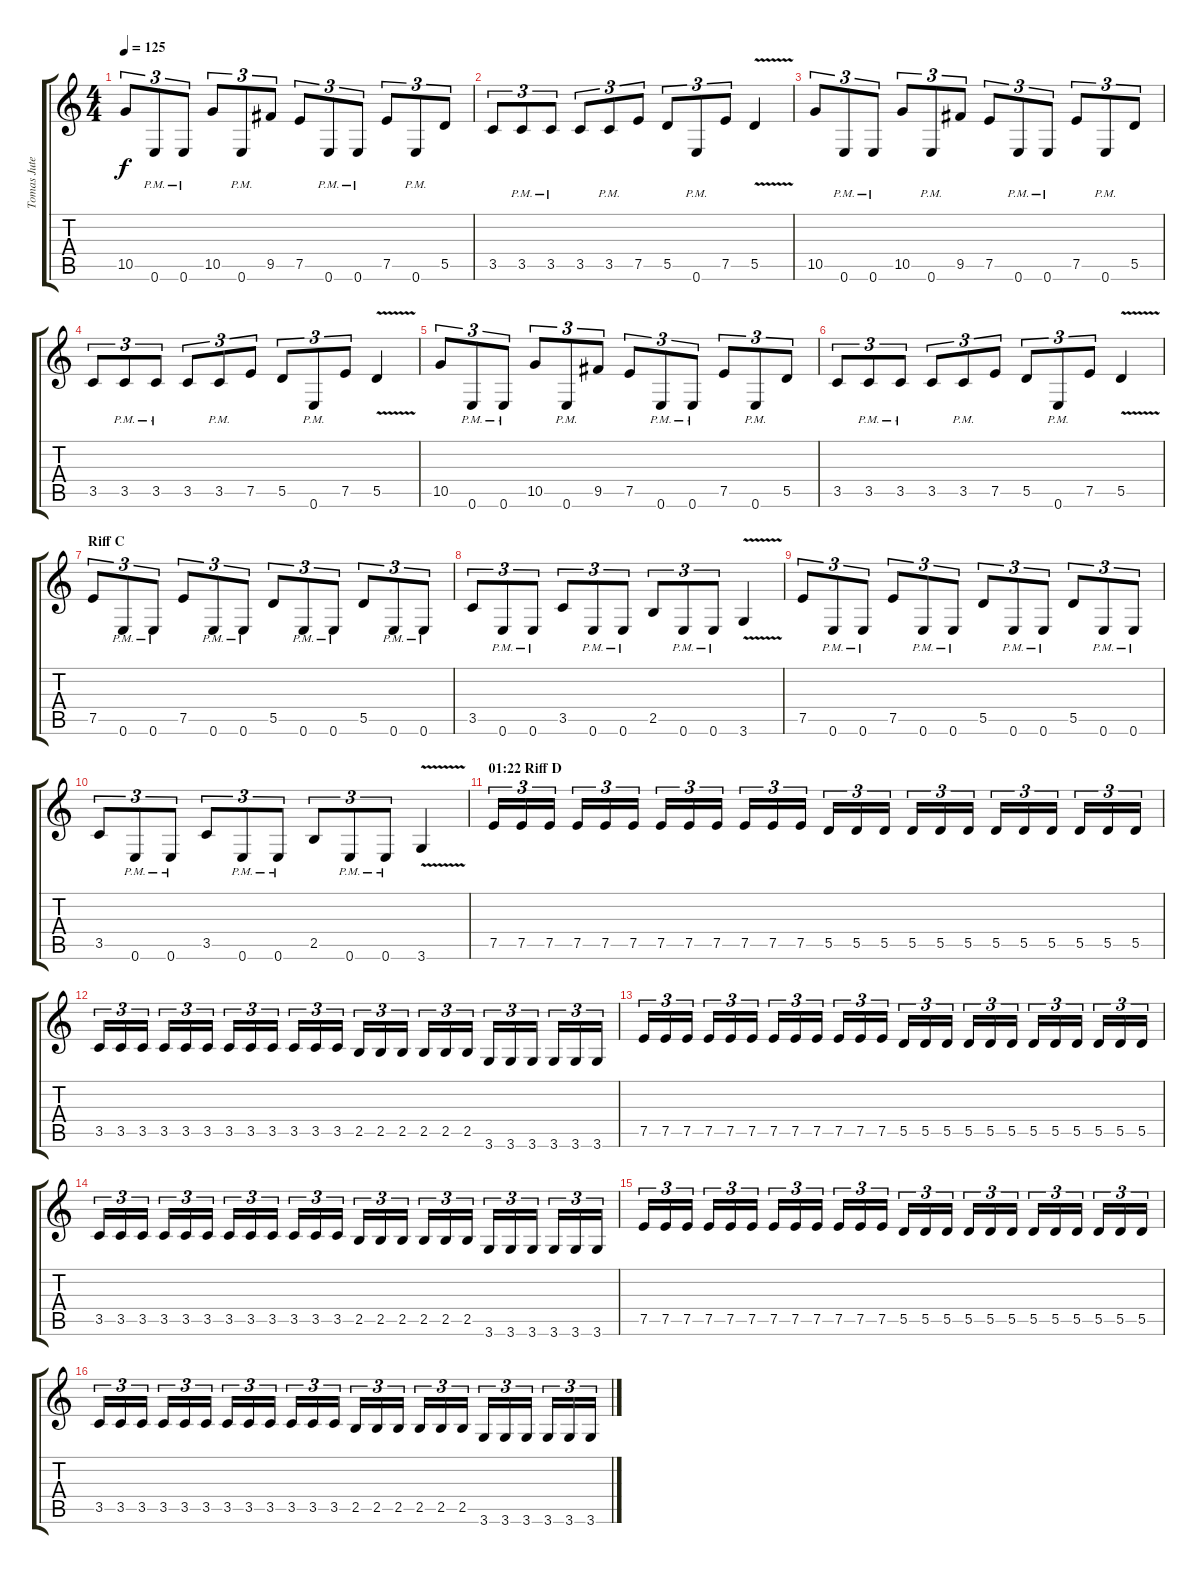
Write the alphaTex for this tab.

\track ("Tomas Jutenfaldt" "Tomas Jute") {instrument distortionguitar}
\staff {score tabs}
\tuning (E4 B3 G3 D3 A2 E2) {hide}
\ts (4 4)
\tempo 125
\clef g2
\ks c
10.5.8{tu (3 2) dy f} 0.6{pm}.8{tu (3 2)} 0.6{pm}.8{tu (3 2)} 10.5.8{tu (3 2)} 0.6{pm}.8{tu (3 2)} 9.5.8{tu (3 2)} 7.5.8{tu (3 2)} 0.6{pm}.8{tu (3 2)} 0.6{pm}.8{tu (3 2)} 7.5.8{tu (3 2)} 0.6{pm}.8{tu (3 2)} 5.5.8{tu (3 2)} |
3.5.8{tu (3 2)} 3.5{pm}.8{tu (3 2)} 3.5{pm}.8{tu (3 2)} 3.5.8{tu (3 2)} 3.5{pm}.8{tu (3 2)} 7.5.8{tu (3 2)} 5.5.8{tu (3 2)} 0.6{pm}.8{tu (3 2)} 7.5.8{tu (3 2)} 5.5{v}.4 |
10.5.8{tu (3 2) balance 13} 0.6{pm}.8{tu (3 2)} 0.6{pm}.8{tu (3 2)} 10.5.8{tu (3 2)} 0.6{pm}.8{tu (3 2)} 9.5.8{tu (3 2)} 7.5.8{tu (3 2)} 0.6{pm}.8{tu (3 2)} 0.6{pm}.8{tu (3 2)} 7.5.8{tu (3 2)} 0.6{pm}.8{tu (3 2)} 5.5.8{tu (3 2)} |
3.5.8{tu (3 2)} 3.5{pm}.8{tu (3 2)} 3.5{pm}.8{tu (3 2)} 3.5.8{tu (3 2)} 3.5{pm}.8{tu (3 2)} 7.5.8{tu (3 2)} 5.5.8{tu (3 2)} 0.6{pm}.8{tu (3 2)} 7.5.8{tu (3 2)} 5.5{v}.4 |
10.5.8{tu (3 2)} 0.6{pm}.8{tu (3 2)} 0.6{pm}.8{tu (3 2)} 10.5.8{tu (3 2)} 0.6{pm}.8{tu (3 2)} 9.5.8{tu (3 2)} 7.5.8{tu (3 2)} 0.6{pm}.8{tu (3 2)} 0.6{pm}.8{tu (3 2)} 7.5.8{tu (3 2)} 0.6{pm}.8{tu (3 2)} 5.5.8{tu (3 2)} |
3.5.8{tu (3 2)} 3.5{pm}.8{tu (3 2)} 3.5{pm}.8{tu (3 2)} 3.5.8{tu (3 2)} 3.5{pm}.8{tu (3 2)} 7.5.8{tu (3 2)} 5.5.8{tu (3 2)} 0.6{pm}.8{tu (3 2)} 7.5.8{tu (3 2)} 5.5{v}.4 |
\section ("" "Riff C")
7.5.8{tu (3 2) balance 13} 0.6{pm}.8{tu (3 2)} 0.6{pm}.8{tu (3 2)} 7.5.8{tu (3 2)} 0.6{pm}.8{tu (3 2)} 0.6{pm}.8{tu (3 2)} 5.5.8{tu (3 2)} 0.6{pm}.8{tu (3 2)} 0.6{pm}.8{tu (3 2)} 5.5.8{tu (3 2)} 0.6{pm}.8{tu (3 2)} 0.6{pm}.8{tu (3 2)} |
3.5.8{tu (3 2)} 0.6{pm}.8{tu (3 2)} 0.6{pm}.8{tu (3 2)} 3.5.8{tu (3 2)} 0.6{pm}.8{tu (3 2)} 0.6{pm}.8{tu (3 2)} 2.5.8{tu (3 2)} 0.6{pm}.8{tu (3 2)} 0.6{pm}.8{tu (3 2)} 3.6{v}.4 |
7.5.8{tu (3 2)} 0.6{pm}.8{tu (3 2)} 0.6{pm}.8{tu (3 2)} 7.5.8{tu (3 2)} 0.6{pm}.8{tu (3 2)} 0.6{pm}.8{tu (3 2)} 5.5.8{tu (3 2)} 0.6{pm}.8{tu (3 2)} 0.6{pm}.8{tu (3 2)} 5.5.8{tu (3 2)} 0.6{pm}.8{tu (3 2)} 0.6{pm}.8{tu (3 2)} |
3.5.8{tu (3 2)} 0.6{pm}.8{tu (3 2)} 0.6{pm}.8{tu (3 2)} 3.5.8{tu (3 2)} 0.6{pm}.8{tu (3 2)} 0.6{pm}.8{tu (3 2)} 2.5.8{tu (3 2)} 0.6{pm}.8{tu (3 2)} 0.6{pm}.8{tu (3 2)} 3.6{v}.4 |
\section ("" "01:22 Riff D")
7.5.16{tu (3 2)} 7.5.16{tu (3 2)} 7.5.16{tu (3 2)} 7.5.16{tu (3 2)} 7.5.16{tu (3 2)} 7.5.16{tu (3 2)} 7.5.16{tu (3 2)} 7.5.16{tu (3 2)} 7.5.16{tu (3 2)} 7.5.16{tu (3 2)} 7.5.16{tu (3 2)} 7.5.16{tu (3 2)} 5.5.16{tu (3 2)} 5.5.16{tu (3 2)} 5.5.16{tu (3 2)} 5.5.16{tu (3 2)} 5.5.16{tu (3 2)} 5.5.16{tu (3 2)} 5.5.16{tu (3 2)} 5.5.16{tu (3 2)} 5.5.16{tu (3 2)} 5.5.16{tu (3 2)} 5.5.16{tu (3 2)} 5.5.16{tu (3 2)} |
3.5.16{tu (3 2)} 3.5.16{tu (3 2)} 3.5.16{tu (3 2)} 3.5.16{tu (3 2)} 3.5.16{tu (3 2)} 3.5.16{tu (3 2)} 3.5.16{tu (3 2)} 3.5.16{tu (3 2)} 3.5.16{tu (3 2)} 3.5.16{tu (3 2)} 3.5.16{tu (3 2)} 3.5.16{tu (3 2)} 2.5.16{tu (3 2)} 2.5.16{tu (3 2)} 2.5.16{tu (3 2)} 2.5.16{tu (3 2)} 2.5.16{tu (3 2)} 2.5.16{tu (3 2)} 3.6.16{tu (3 2)} 3.6.16{tu (3 2)} 3.6.16{tu (3 2)} 3.6.16{tu (3 2)} 3.6.16{tu (3 2)} 3.6.16{tu (3 2)} |
7.5.16{tu (3 2)} 7.5.16{tu (3 2)} 7.5.16{tu (3 2)} 7.5.16{tu (3 2)} 7.5.16{tu (3 2)} 7.5.16{tu (3 2)} 7.5.16{tu (3 2)} 7.5.16{tu (3 2)} 7.5.16{tu (3 2)} 7.5.16{tu (3 2)} 7.5.16{tu (3 2)} 7.5.16{tu (3 2)} 5.5.16{tu (3 2)} 5.5.16{tu (3 2)} 5.5.16{tu (3 2)} 5.5.16{tu (3 2)} 5.5.16{tu (3 2)} 5.5.16{tu (3 2)} 5.5.16{tu (3 2)} 5.5.16{tu (3 2)} 5.5.16{tu (3 2)} 5.5.16{tu (3 2)} 5.5.16{tu (3 2)} 5.5.16{tu (3 2)} |
3.5.16{tu (3 2)} 3.5.16{tu (3 2)} 3.5.16{tu (3 2)} 3.5.16{tu (3 2)} 3.5.16{tu (3 2)} 3.5.16{tu (3 2)} 3.5.16{tu (3 2)} 3.5.16{tu (3 2)} 3.5.16{tu (3 2)} 3.5.16{tu (3 2)} 3.5.16{tu (3 2)} 3.5.16{tu (3 2)} 2.5.16{tu (3 2)} 2.5.16{tu (3 2)} 2.5.16{tu (3 2)} 2.5.16{tu (3 2)} 2.5.16{tu (3 2)} 2.5.16{tu (3 2)} 3.6.16{tu (3 2)} 3.6.16{tu (3 2)} 3.6.16{tu (3 2)} 3.6.16{tu (3 2)} 3.6.16{tu (3 2)} 3.6.16{tu (3 2)} |
7.5.16{tu (3 2)} 7.5.16{tu (3 2)} 7.5.16{tu (3 2)} 7.5.16{tu (3 2)} 7.5.16{tu (3 2)} 7.5.16{tu (3 2)} 7.5.16{tu (3 2)} 7.5.16{tu (3 2)} 7.5.16{tu (3 2)} 7.5.16{tu (3 2)} 7.5.16{tu (3 2)} 7.5.16{tu (3 2)} 5.5.16{tu (3 2)} 5.5.16{tu (3 2)} 5.5.16{tu (3 2)} 5.5.16{tu (3 2)} 5.5.16{tu (3 2)} 5.5.16{tu (3 2)} 5.5.16{tu (3 2)} 5.5.16{tu (3 2)} 5.5.16{tu (3 2)} 5.5.16{tu (3 2)} 5.5.16{tu (3 2)} 5.5.16{tu (3 2)} |
3.5.16{tu (3 2)} 3.5.16{tu (3 2)} 3.5.16{tu (3 2)} 3.5.16{tu (3 2)} 3.5.16{tu (3 2)} 3.5.16{tu (3 2)} 3.5.16{tu (3 2)} 3.5.16{tu (3 2)} 3.5.16{tu (3 2)} 3.5.16{tu (3 2)} 3.5.16{tu (3 2)} 3.5.16{tu (3 2)} 2.5.16{tu (3 2)} 2.5.16{tu (3 2)} 2.5.16{tu (3 2)} 2.5.16{tu (3 2)} 2.5.16{tu (3 2)} 2.5.16{tu (3 2)} 3.6.16{tu (3 2)} 3.6.16{tu (3 2)} 3.6.16{tu (3 2)} 3.6.16{tu (3 2)} 3.6.16{tu (3 2)} 3.6.16{tu (3 2)}
